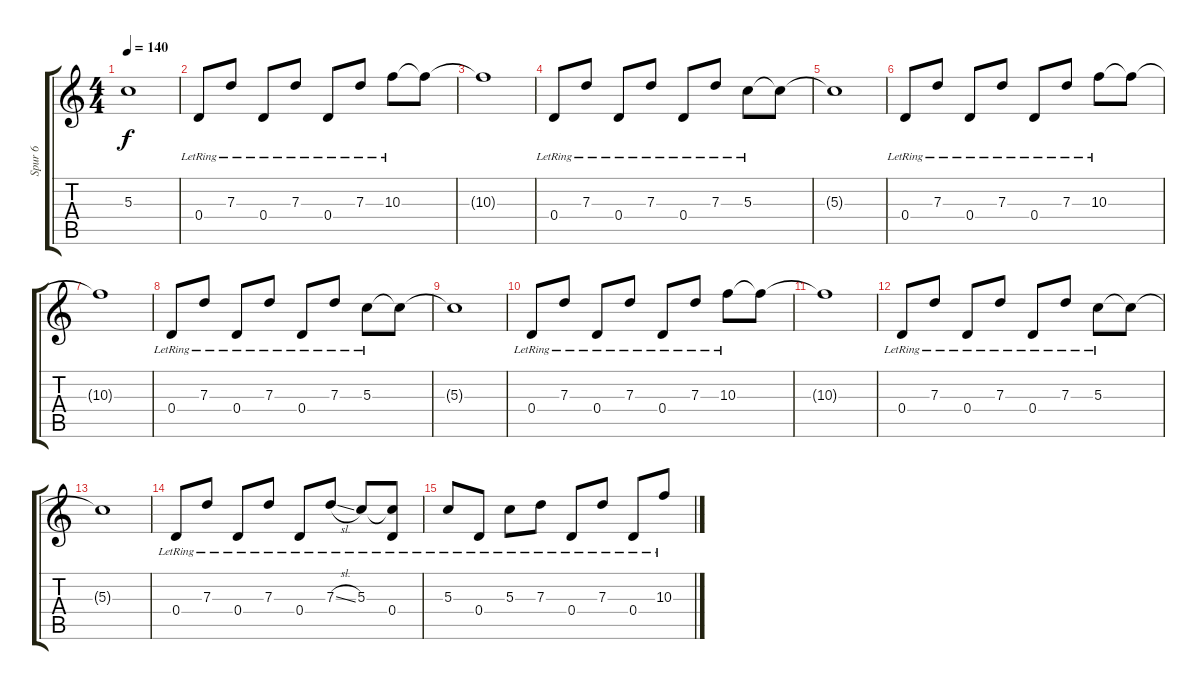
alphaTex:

\track ("Spur 6" "Spur 6") {instrument distortionguitar}
\staff {score tabs}
\tuning (E4 D4 G3 D3 A2 D2) {hide}
\ts (4 4)
\tempo 140
\clef g2
\ks c
5.3{t}.1{dy f} |
0.4{lr}.8 7.3{lr}.8 0.4{lr}.8 7.3{lr}.8 0.4{lr}.8 7.3{lr}.8 10.3{lr}.8 10.3{t}.8 |
10.3{t}.1 |
0.4{lr}.8 7.3{lr}.8 0.4{lr}.8 7.3{lr}.8 0.4{lr}.8 7.3{lr}.8 5.3{lr}.8 5.3{t}.8 |
5.3{t}.1 |
0.4{lr}.8 7.3{lr}.8 0.4{lr}.8 7.3{lr}.8 0.4{lr}.8 7.3{lr}.8 10.3{lr}.8 10.3{t}.8 |
10.3{t}.1 |
0.4{lr}.8 7.3{lr}.8 0.4{lr}.8 7.3{lr}.8 0.4{lr}.8 7.3{lr}.8 5.3{lr}.8 5.3{t}.8 |
5.3{t}.1 |
0.4{lr}.8 7.3{lr}.8 0.4{lr}.8 7.3{lr}.8 0.4{lr}.8 7.3{lr}.8 10.3{lr}.8 10.3{t}.8 |
10.3{t}.1 |
0.4{lr}.8 7.3{lr}.8 0.4{lr}.8 7.3{lr}.8 0.4{lr}.8 7.3{lr}.8 5.3{lr}.8 5.3{t}.8 |
5.3{t}.1 |
0.4{lr}.8 7.3{lr}.8 0.4{lr}.8 7.3{lr}.8 0.4{lr}.8 7.3{sl lr}.8 5.3{lr}.8 (5.3{t} 0.4{lr}).8 |
5.3{lr}.8 0.4{lr}.8 5.3{lr}.8 7.3{lr}.8 0.4{lr}.8 7.3{lr}.8 0.4{lr}.8 10.3{lr}.8
